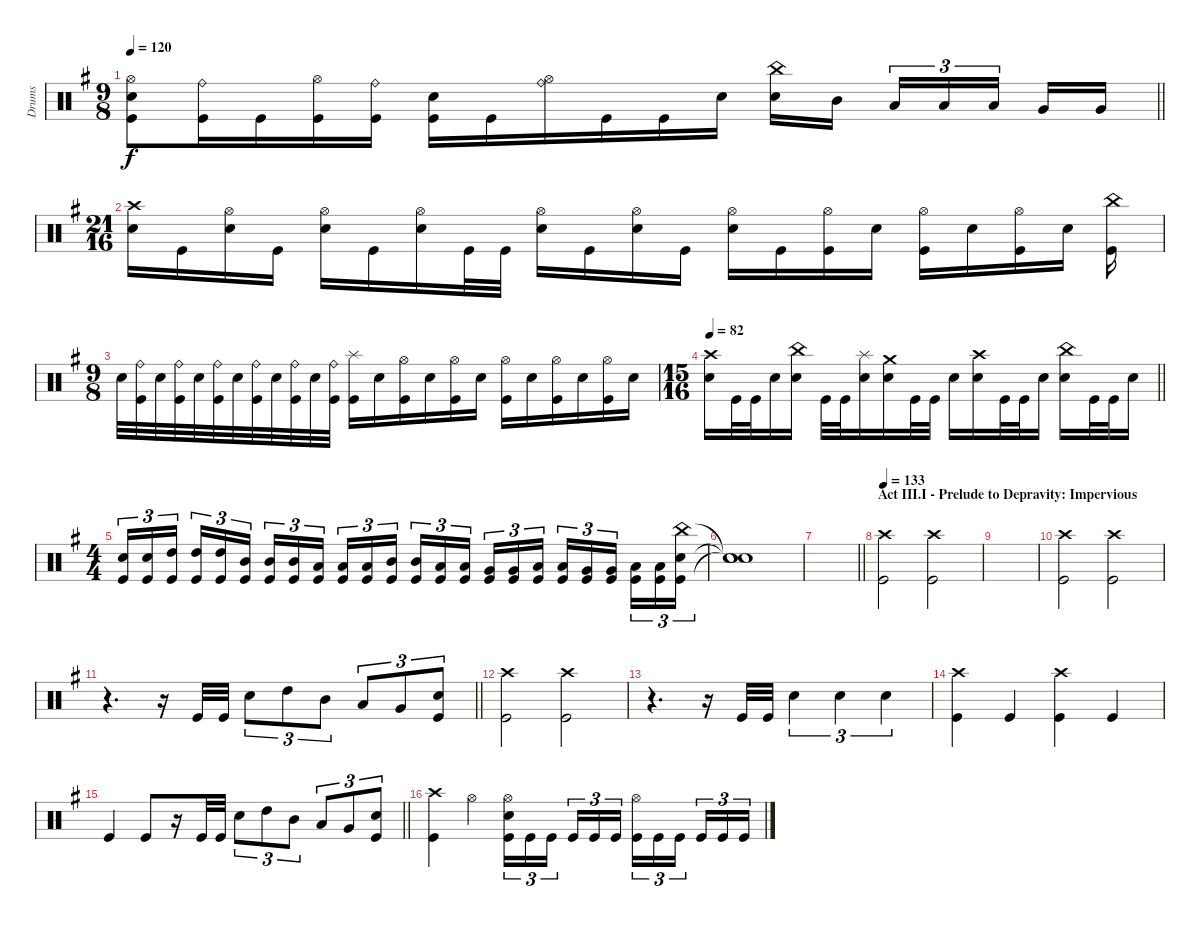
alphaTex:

\track ("Drums" "Drums") {instrument percussion}
\staff
\articulation defaults
\ts (9 8)
\tempo 120
\clef neutral
\barLineRight lightlight
\ks eminor
("Hi-Hat (open)" "Electric Snare (hit)" "Kick (hit)").8{dy f} ("Ride (bell)" "Kick (hit)").16 "Kick (hit)".16 ("Hi-Hat (open)" "Kick (hit)").16 ("Ride (bell)" "Kick (hit)").16 ("Electric Snare (hit)" "Kick (hit)").16 "Kick (hit)".16 ("Ride (bell)" "Hi-Hat (open)").16 "Kick (hit)".16 "Kick (hit)".16 "Electric Snare (hit)".16 ("China (hit)" "Electric Snare (hit)").16 "Mid Tom (hit)".16{beam splitsecondary} "Low Tom (hit)".16{tu (3 2)} "Low Tom (hit)".16{tu (3 2)} "Low Tom (hit)".16{tu (3 2) beam splitsecondary} "Very Low Tom (hit)".16 "Very Low Tom (hit)".16 |
\ts (21 16)
("Crash high (hit)" "Electric Snare (hit)").16 "Kick (hit)".16 ("Hi-Hat (open)" "Electric Snare (hit)").16 "Kick (hit)".16 ("Hi-Hat (open)" "Electric Snare (hit)").16 "Kick (hit)".16 ("Hi-Hat (open)" "Electric Snare (hit)").16 "Kick (hit)".32 "Kick (hit)".32 ("Hi-Hat (open)" "Electric Snare (hit)").16 "Kick (hit)".16 ("Hi-Hat (open)" "Electric Snare (hit)").16 "Kick (hit)".16 ("Hi-Hat (open)" "Electric Snare (hit)").16 "Kick (hit)".16 ("Hi-Hat (open)" "Kick (hit)").16 "Electric Snare (hit)".16 ("Hi-Hat (open)" "Kick (hit)").16 "Electric Snare (hit)".16 ("Hi-Hat (open)" "Kick (hit)").16 "Electric Snare (hit)".16 ("China (hit)" "Kick (hit)").16 |
\ts (9 8)
"Electric Snare (hit)".32 ("Ride (bell)" "Kick (hit)").32 "Electric Snare (hit)".32 ("Ride (bell)" "Kick (hit)").32 "Electric Snare (hit)".32 ("Ride (bell)" "Kick (hit)").32 "Electric Snare (hit)".32 ("Ride (bell)" "Kick (hit)").32 "Electric Snare (hit)".32 ("Ride (bell)" "Kick (hit)").32 "Electric Snare (hit)".32 ("Ride (bell)" "Kick (hit)").32 ("Splash (hit)" "Kick (hit)").16 "Electric Snare (hit)".16 ("Hi-Hat (open)" "Kick (hit)").16 "Electric Snare (hit)".16 ("Hi-Hat (open)" "Kick (hit)").16 "Electric Snare (hit)".16 ("Hi-Hat (open)" "Kick (hit)").16 "Electric Snare (hit)".16 ("Hi-Hat (open)" "Kick (hit)").16 "Electric Snare (hit)".16 ("Hi-Hat (open)" "Kick (hit)").16 "Electric Snare (hit)".16 |
\ts (15 16)
\tempo 82
\barLineRight lightlight
("Crash high (hit)" "Electric Snare (hit)").16 "Kick (hit)".32 "Kick (hit)".32 "Electric Snare (hit)".16 ("China (hit)" "Electric Snare (hit)").16 "Kick (hit)".32 "Kick (hit)".32 ("Splash (hit)" "Electric Snare (hit)").16 ("Crash medium (hit)" "Electric Snare (hit)").16 "Kick (hit)".32 "Kick (hit)".32 "Electric Snare (hit)".16 ("Crash high (hit)" "Electric Snare (hit)").16 "Kick (hit)".32 "Kick (hit)".32 "Electric Snare (hit)".16 ("China (hit)" "Electric Snare (hit)").16 "Kick (hit)".32 "Kick (hit)".32 "Electric Snare (hit)".16 |
\ts (4 4)
("Electric Snare (hit)" "Kick (hit)").16{tu (3 2)} ("Electric Snare (hit)" "Kick (hit)").16{tu (3 2)} ("High Tom (hit)" "Kick (hit)").16{tu (3 2) beam splitsecondary} ("High Tom (hit)" "Kick (hit)").16{tu (3 2)} ("High Tom (hit)" "Kick (hit)").16{tu (3 2)} ("Mid Tom (hit)" "Kick (hit)").16{tu (3 2)} ("Mid Tom (hit)" "Kick (hit)").16{tu (3 2)} ("Mid Tom (hit)" "Kick (hit)").16{tu (3 2)} ("Low Tom (hit)" "Kick (hit)").16{tu (3 2) beam splitsecondary} ("Low Tom (hit)" "Kick (hit)").16{tu (3 2)} ("Low Tom (hit)" "Kick (hit)").16{tu (3 2)} ("Mid Tom (hit)" "Kick (hit)").16{tu (3 2)} ("Mid Tom (hit)" "Kick (hit)").16{tu (3 2)} ("Low Tom (hit)" "Kick (hit)").16{tu (3 2)} ("Low Tom (hit)" "Kick (hit)").16{tu (3 2) beam splitsecondary} ("Very Low Tom (hit)" "Kick (hit)").16{tu (3 2)} ("Very Low Tom (hit)" "Kick (hit)").16{tu (3 2)} ("Low Tom (hit)" "Kick (hit)").16{tu (3 2)} ("Low Tom (hit)" "Kick (hit)").16{tu (3 2)} ("Very Low Tom (hit)" "Kick (hit)").16{tu (3 2)} ("Very Low Tom (hit)" "Kick (hit)").16{tu (3 2) beam splitsecondary} ("Low Floor Tom (hit)" "Kick (hit)").16{tu (3 2)} ("Low Floor Tom (hit)" "Kick (hit)").16{tu (3 2)} ("China (hit)" "Electric Snare (hit)" "Kick (hit)").16{tu (3 2)} |
("Snare (hit)"{t} "Snare (hit)"{t} "Snare (hit)"{t}).1 |
\barLineRight lightlight
|
\section ("" "Act III.I - Prelude to Depravity: Impervious")
\tempo 133
("Crash high (hit)" "Kick (hit)").2 ("Crash high (hit)" "Kick (hit)").2 |
|
("Crash high (hit)" "Kick (hit)").2 ("Crash high (hit)" "Kick (hit)").2 |
\barLineRight lightlight
r.4{d} r.16 "Kick (hit)".32 "Kick (hit)".32 "Electric Snare (hit)".8{tu (3 2)} "High Tom (hit)".8{tu (3 2)} "Mid Tom (hit)".8{tu (3 2)} "Low Tom (hit)".8{tu (3 2)} "Very Low Tom (hit)".8{tu (3 2)} ("Electric Snare (hit)" "Kick (hit)").8{tu (3 2)} |
("Crash high (hit)" "Kick (hit)").2 ("Crash high (hit)" "Kick (hit)").2 |
r.4{d} r.16 "Kick (hit)".32 "Kick (hit)".32 "Electric Snare (hit)".4{tu (3 2)} "Electric Snare (hit)".4{tu (3 2)} "Electric Snare (hit)".4{tu (3 2)} |
("Crash high (hit)" "Kick (hit)").4 "Kick (hit)".4 ("Crash high (hit)" "Kick (hit)").4 "Kick (hit)".4 |
\barLineRight lightlight "Kick (hit)".4 "Kick (hit)".8
r.16 "Kick (hit)".32 "Kick (hit)".32 "Electric Snare (hit)".8{tu (3 2)} "High Tom (hit)".8{tu (3 2)} "Mid Tom (hit)".8{tu (3 2)} "Low Tom (hit)".8{tu (3 2)} "Very Low Tom (hit)".8{tu (3 2)} ("Electric Snare (hit)" "Kick (hit)").8{tu (3 2)} |
("Crash high (hit)" "Kick (hit)").4 "Hi-Hat (open)".4 ("Hi-Hat (open)" "Electric Snare (hit)" "Kick (hit)").16{tu (3 2)} "Kick (hit)".16{tu (3 2)} "Kick (hit)".16{tu (3 2) beam splitsecondary} "Kick (hit)".16{tu (3 2)} "Kick (hit)".16{tu (3 2)} "Kick (hit)".16{tu (3 2)} ("Hi-Hat (open)" "Kick (hit)").16{tu (3 2)} "Kick (hit)".16{tu (3 2)} "Kick (hit)".16{tu (3 2) beam splitsecondary} "Kick (hit)".16{tu (3 2)} "Kick (hit)".16{tu (3 2)} "Kick (hit)".16{tu (3 2)}
